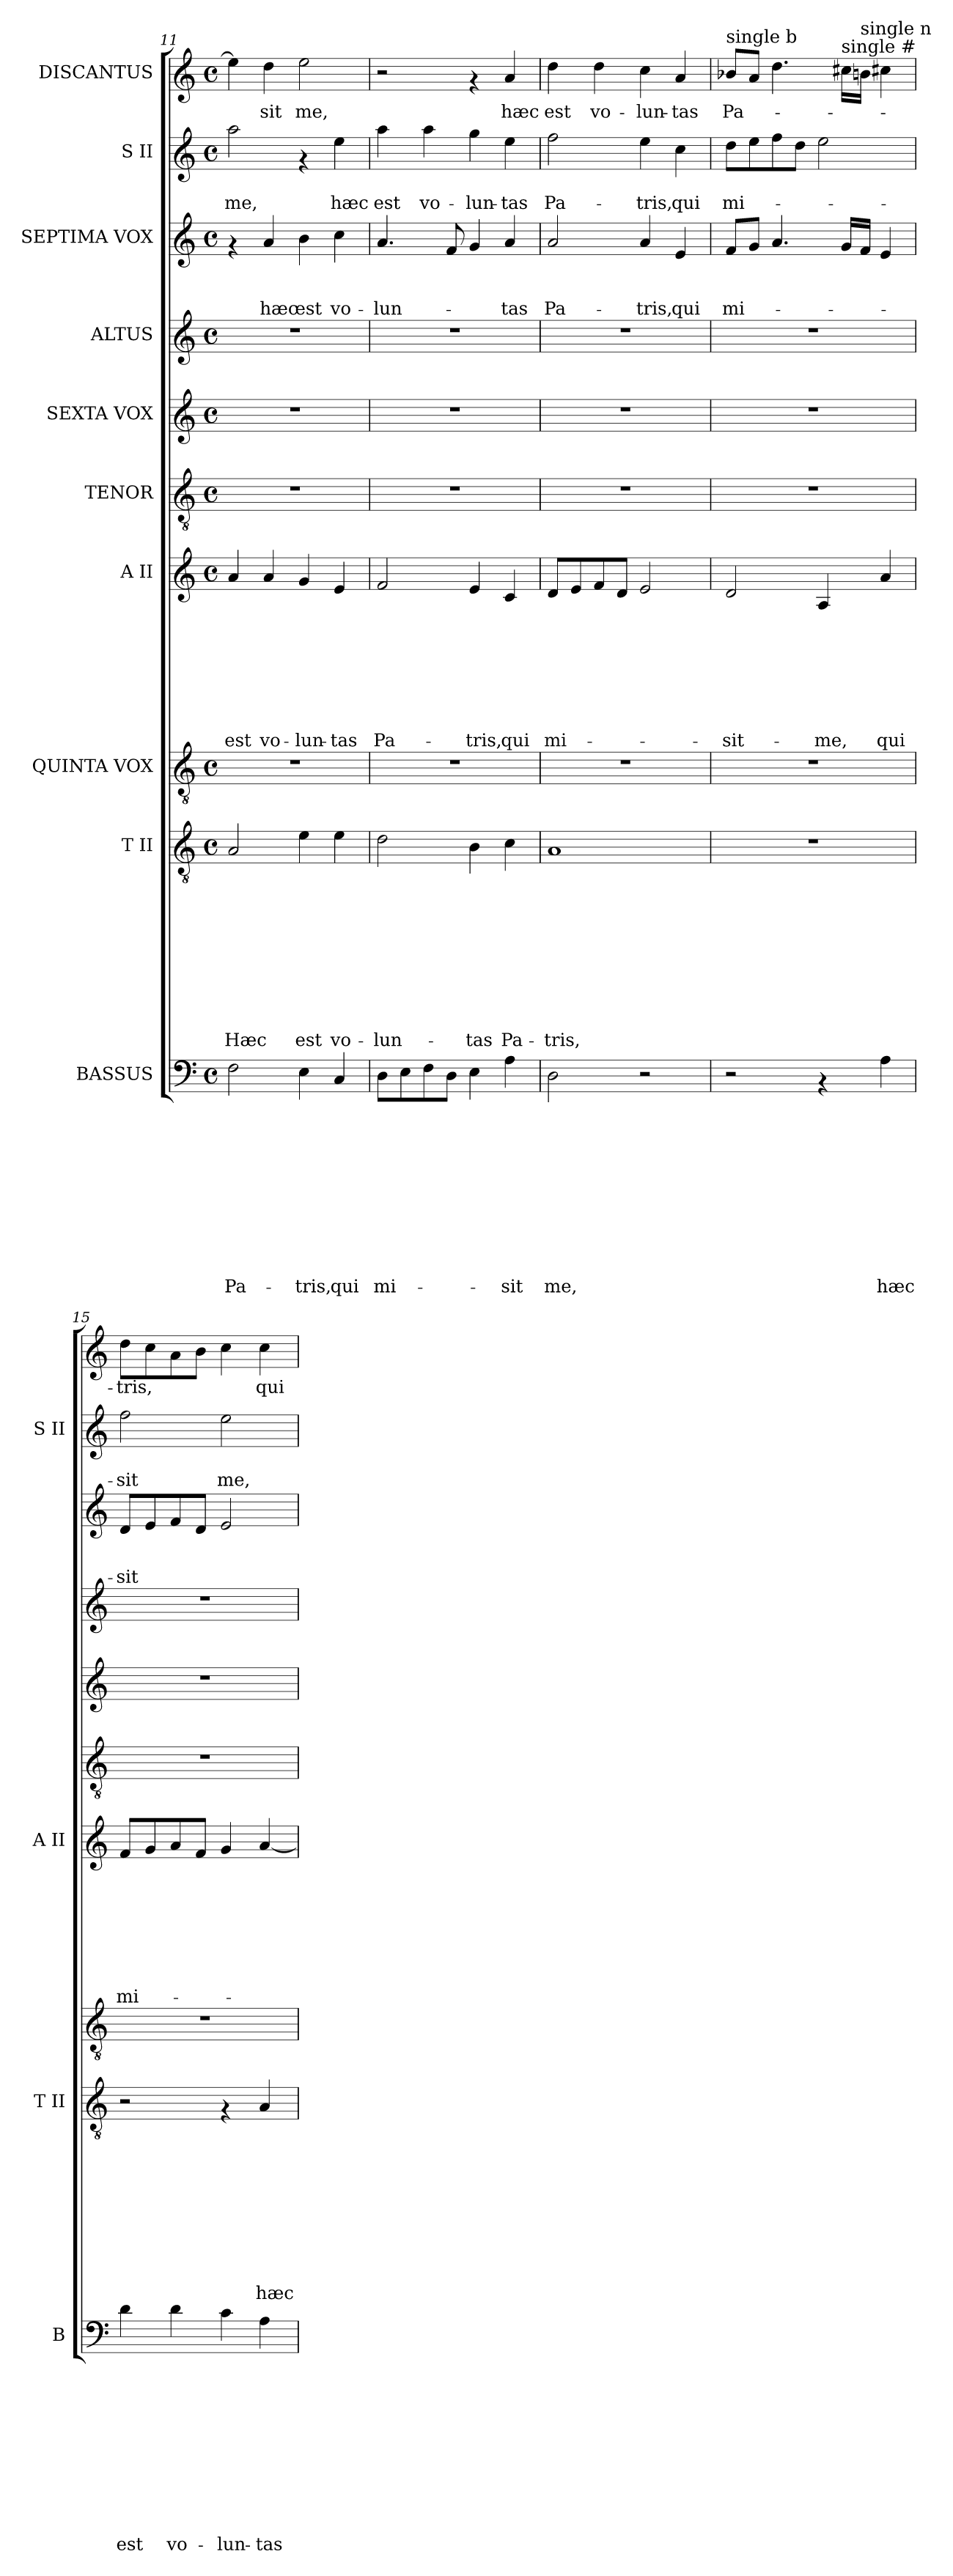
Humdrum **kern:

**kern	**text	**text	**text	**text	**text	**text	**text	**text	**text	**text	**text	**kern	**text	**text	**text	**text	**text	**text	**text	**text	**text	**text	**kern	**kern	**text	**text	**text	**text	**text	**text	**text	**text	**kern	**kern	**kern	**kern	**text	**text	**text	**kern	**text	**text	**kern	**text
*part10	*part10	*part10	*part10	*part10	*part10	*part10	*part10	*part10	*part10	*part10	*part10	*part9	*part9	*part9	*part9	*part9	*part9	*part9	*part9	*part9	*part9	*part9	*part8	*part7	*part7	*part7	*part7	*part7	*part7	*part7	*part7	*part7	*part6	*part5	*part4	*part3	*part3	*part3	*part3	*part2	*part2	*part2	*part1	*part1
*staff10	*staff10	*staff10	*staff10	*staff10	*staff10	*staff10	*staff10	*staff10	*staff10	*staff10	*staff10	*staff9	*staff9	*staff9	*staff9	*staff9	*staff9	*staff9	*staff9	*staff9	*staff9	*staff9	*staff8	*staff7	*staff7	*staff7	*staff7	*staff7	*staff7	*staff7	*staff7	*staff7	*staff6	*staff5	*staff4	*staff3	*staff3	*staff3	*staff3	*staff2	*staff2	*staff2	*staff1	*staff1
*I"BASSUS	*	*	*	*	*	*	*	*	*	*	*	*I"T II	*	*	*	*	*	*	*	*	*	*	*I"QUINTA VOX	*I"A II	*	*	*	*	*	*	*	*	*I"TENOR	*I"SEXTA VOX	*I"ALTUS	*I"SEPTIMA VOX	*	*	*	*I"S II	*	*	*I"DISCANTUS	*
*I'B	*	*	*	*	*	*	*	*	*	*	*	*I'T II	*	*	*	*	*	*	*	*	*	*	*	*I'A II	*	*	*	*	*	*	*	*	*	*	*	*	*	*	*	*I'S II	*	*	*	*
*clefF4	*	*	*	*	*	*	*	*	*	*	*	*clefGv2	*	*	*	*	*	*	*	*	*	*	*clefGv2	*clefG2	*	*	*	*	*	*	*	*	*clefGv2	*clefG2	*clefG2	*clefG2	*	*	*	*clefG2	*	*	*clefG2	*
*k[]	*	*	*	*	*	*	*	*	*	*	*	*k[]	*	*	*	*	*	*	*	*	*	*	*k[]	*k[]	*	*	*	*	*	*	*	*	*k[]	*k[]	*k[]	*k[]	*	*	*	*k[]	*	*	*k[]	*
*C:	*	*	*	*	*	*	*	*	*	*	*	*C:	*	*	*	*	*	*	*	*	*	*	*C:	*C:	*	*	*	*	*	*	*	*	*C:	*C:	*C:	*C:	*	*	*	*C:	*	*	*C:	*
*M4/4	*	*	*	*	*	*	*	*	*	*	*	*M4/4	*	*	*	*	*	*	*	*	*	*	*M4/4	*M4/4	*	*	*	*	*	*	*	*	*M4/4	*M4/4	*M4/4	*M4/4	*	*	*	*M4/4	*	*	*M4/4	*
*met(c)	*	*	*	*	*	*	*	*	*	*	*	*met(c)	*	*	*	*	*	*	*	*	*	*	*met(c)	*met(c)	*	*	*	*	*	*	*	*	*met(c)	*met(c)	*met(c)	*met(c)	*	*	*	*met(c)	*	*	*met(c)	*
=11	=11	=11	=11	=11	=11	=11	=11	=11	=11	=11	=11	=11	=11	=11	=11	=11	=11	=11	=11	=11	=11	=11	=11	=11	=11	=11	=11	=11	=11	=11	=11	=11	=11	=11	=11	=11	=11	=11	=11	=11	=11	=11	=11	=11
!	!	!	!	!	!	!	!	!	!	!	!LO:LY:b	!	!	!	!	!	!	!	!	!	!	!LO:LY:b	!	!	!	!	!	!	!	!	!	!LO:LY:b	!	!	!	!	!	!	!	!	!	!LO:LY:b	!	!
2F\	.	.	.	.	.	.	.	.	.	.	Pa-	2A/	.	.	.	.	.	.	.	.	.	Hæc	1r	4a/	.	.	.	.	.	.	.	est	1r	1r	1r	4rf	.	.	.	2aa\	.	me,	4ee\]	.
!	!	!	!	!	!	!	!	!	!	!	!	!	!	!	!	!	!	!	!	!	!	!	!	!	!	!	!	!	!	!	!	!LO:LY:b	!	!	!	!	!	!	!LO:LY:b	!	!	!	!	!LO:LY:b
.	.	.	.	.	.	.	.	.	.	.	.	.	.	.	.	.	.	.	.	.	.	.	.	4a/	.	.	.	.	.	.	.	vo-	.	.	.	4a/	.	.	hæc	.	.	.	4dd\	-sit
!	!	!	!	!	!	!	!	!	!	!	!LO:LY:b	!	!	!	!	!	!	!	!	!	!	!LO:LY:b	!	!	!	!	!	!	!	!	!	!LO:LY:b	!	!	!	!	!	!	!LO:LY:b	!	!	!	!	!LO:LY:b
4E\	.	.	.	.	.	.	.	.	.	.	-tris,	4e\	.	.	.	.	.	.	.	.	.	est	.	4g/	.	.	.	.	.	.	.	-lun-	.	.	.	4b\	.	.	est	4rf	.	.	2ee\	me,
!	!	!	!	!	!	!	!	!	!	!	!LO:LY:b	!	!	!	!	!	!	!	!	!	!	!LO:LY:b	!	!	!	!	!	!	!	!	!	!LO:LY:b	!	!	!	!	!	!	!LO:LY:b	!	!	!LO:LY:b	!	!
4C/	.	.	.	.	.	.	.	.	.	.	qui	4e\	.	.	.	.	.	.	.	.	.	vo-	.	4e/	.	.	.	.	.	.	.	-tas	.	.	.	4cc\	.	.	vo-	4ee\	.	hæc	.	.
=12	=12	=12	=12	=12	=12	=12	=12	=12	=12	=12	=12	=12	=12	=12	=12	=12	=12	=12	=12	=12	=12	=12	=12	=12	=12	=12	=12	=12	=12	=12	=12	=12	=12	=12	=12	=12	=12	=12	=12	=12	=12	=12	=12	=12
!	!	!	!	!	!	!	!	!	!	!	!LO:LY:b	!	!	!	!	!	!	!	!	!	!	!LO:LY:b	!	!	!	!	!	!	!	!	!	!LO:LY:b	!	!	!	!	!	!	!LO:LY:b	!	!	!LO:LY:b	!	!
8D\L	.	.	.	.	.	.	.	.	.	.	mi-	2d\	.	.	.	.	.	.	.	.	.	-lun-	1r	2f/	.	.	.	.	.	.	.	Pa-	1r	1r	1r	4.a/	.	.	-lun-	4aa\	.	est	2r	.
8E\	.	.	.	.	.	.	.	.	.	.	.	.	.	.	.	.	.	.	.	.	.	.	.	.	.	.	.	.	.	.	.	.	.	.	.	.	.	.	.	.	.	.	.	.
!	!	!	!	!	!	!	!	!	!	!	!	!	!	!	!	!	!	!	!	!	!	!	!	!	!	!	!	!	!	!	!	!	!	!	!	!	!	!	!	!	!	!LO:LY:b	!	!
8F\	.	.	.	.	.	.	.	.	.	.	.	.	.	.	.	.	.	.	.	.	.	.	.	.	.	.	.	.	.	.	.	.	.	.	.	.	.	.	.	4aa\	.	vo-	.	.
8D\J	.	.	.	.	.	.	.	.	.	.	.	.	.	.	.	.	.	.	.	.	.	.	.	.	.	.	.	.	.	.	.	.	.	.	.	8f/	.	.	.	.	.	.	.	.
!	!	!	!	!	!	!	!	!	!	!	!	!	!	!	!	!	!	!	!	!	!	!LO:LY:b	!	!	!	!	!	!	!	!	!	!LO:LY:b	!	!	!	!	!	!	!	!	!	!LO:LY:b	!	!
4E\	.	.	.	.	.	.	.	.	.	.	.	4B\	.	.	.	.	.	.	.	.	.	-tas	.	4e/	.	.	.	.	.	.	.	-tris,	.	.	.	4g/	.	.	.	4gg\	.	-lun-	4rf	.
!	!	!	!	!	!	!	!	!	!	!	!LO:LY:b	!	!	!	!	!	!	!	!	!	!	!LO:LY:b	!	!	!	!	!	!	!	!	!	!LO:LY:b	!	!	!	!	!	!	!LO:LY:b	!	!	!LO:LY:b	!	!LO:LY:b
4A\	.	.	.	.	.	.	.	.	.	.	-sit	4c\	.	.	.	.	.	.	.	.	.	Pa-	.	4c/	.	.	.	.	.	.	.	qui	.	.	.	4a/	.	.	-tas	4ee\	.	-tas	4a/	hæc
!!LO:PB:g=z
=13	=13	=13	=13	=13	=13	=13	=13	=13	=13	=13	=13	=13	=13	=13	=13	=13	=13	=13	=13	=13	=13	=13	=13	=13	=13	=13	=13	=13	=13	=13	=13	=13	=13	=13	=13	=13	=13	=13	=13	=13	=13	=13	=13	=13
!	!	!	!	!	!	!	!	!	!	!	!LO:LY:b	!	!	!	!	!	!	!	!	!	!	!LO:LY:b	!	!	!	!	!	!	!	!	!	!LO:LY:b	!	!	!	!	!	!	!LO:LY:b	!	!	!LO:LY:b	!	!LO:LY:b
2D\	.	.	.	.	.	.	.	.	.	.	me,	1A	.	.	.	.	.	.	.	.	.	-tris,	1r	8d/L	.	.	.	.	.	.	.	mi-	1r	1r	1r	2a/	.	.	Pa-	2ff\	.	Pa-	4dd\	est
.	.	.	.	.	.	.	.	.	.	.	.	.	.	.	.	.	.	.	.	.	.	.	.	8e/	.	.	.	.	.	.	.	.	.	.	.	.	.	.	.	.	.	.	.	.
!	!	!	!	!	!	!	!	!	!	!	!	!	!	!	!	!	!	!	!	!	!	!	!	!	!	!	!	!	!	!	!	!	!	!	!	!	!	!	!	!	!	!	!	!LO:LY:b
.	.	.	.	.	.	.	.	.	.	.	.	.	.	.	.	.	.	.	.	.	.	.	.	8f/	.	.	.	.	.	.	.	.	.	.	.	.	.	.	.	.	.	.	4dd\	vo-
.	.	.	.	.	.	.	.	.	.	.	.	.	.	.	.	.	.	.	.	.	.	.	.	8d/J	.	.	.	.	.	.	.	.	.	.	.	.	.	.	.	.	.	.	.	.
!	!	!	!	!	!	!	!	!	!	!	!	!	!	!	!	!	!	!	!	!	!	!	!	!	!	!	!	!	!	!	!	!	!	!	!	!	!	!	!LO:LY:b	!	!	!LO:LY:b	!	!LO:LY:b
2r	.	.	.	.	.	.	.	.	.	.	.	.	.	.	.	.	.	.	.	.	.	.	.	2e/	.	.	.	.	.	.	.	.	.	.	.	4a/	.	.	-tris,	4ee\	.	-tris,	4cc\	-lun-
!	!	!	!	!	!	!	!	!	!	!	!	!	!	!	!	!	!	!	!	!	!	!	!	!	!	!	!	!	!	!	!	!	!	!	!	!	!	!	!LO:LY:b	!	!	!LO:LY:b	!	!LO:LY:b
.	.	.	.	.	.	.	.	.	.	.	.	.	.	.	.	.	.	.	.	.	.	.	.	.	.	.	.	.	.	.	.	.	.	.	.	4e/	.	.	qui	4cc\	.	qui	4a/	-tas
=14	=14	=14	=14	=14	=14	=14	=14	=14	=14	=14	=14	=14	=14	=14	=14	=14	=14	=14	=14	=14	=14	=14	=14	=14	=14	=14	=14	=14	=14	=14	=14	=14	=14	=14	=14	=14	=14	=14	=14	=14	=14	=14	=14	=14
!	!	!	!	!	!	!	!	!	!	!	!	!	!	!	!	!	!	!	!	!	!	!	!	!	!	!	!	!	!	!	!	!	!	!	!	!	!	!	!	!	!	!	!LO:TX:a:t=single b	!
!	!	!	!	!	!	!	!	!	!	!	!	!	!	!	!	!	!	!	!	!	!	!	!	!	!	!	!	!	!	!	!	!LO:LY:b	!	!	!	!	!	!	!LO:LY:b	!	!	!LO:LY:b	!	!LO:LY:b
2r	.	.	.	.	.	.	.	.	.	.	.	1r	.	.	.	.	.	.	.	.	.	.	1r	2d/	.	.	.	.	.	.	.	-sit-	1r	1r	1r	8f/L	.	.	mi-	8dd\L	.	mi-	8b-/L	Pa-
.	.	.	.	.	.	.	.	.	.	.	.	.	.	.	.	.	.	.	.	.	.	.	.	.	.	.	.	.	.	.	.	.	.	.	.	8g/J	.	.	.	8ee\	.	.	8a/J	.
.	.	.	.	.	.	.	.	.	.	.	.	.	.	.	.	.	.	.	.	.	.	.	.	.	.	.	.	.	.	.	.	.	.	.	.	4.a/	.	.	.	8ff\	.	.	4.dd\	.
.	.	.	.	.	.	.	.	.	.	.	.	.	.	.	.	.	.	.	.	.	.	.	.	.	.	.	.	.	.	.	.	.	.	.	.	.	.	.	.	8dd\J	.	.	.	.
!	!	!	!	!	!	!	!	!	!	!	!	!	!	!	!	!	!	!	!	!	!	!	!	!	!	!	!	!	!	!	!	!LO:LY:b	!	!	!	!	!	!	!	!	!	!	!	!
4rAA	.	.	.	.	.	.	.	.	.	.	.	.	.	.	.	.	.	.	.	.	.	.	.	4A/	.	.	.	.	.	.	.	-me,	.	.	.	.	.	.	.	2ee\	.	.	.	.
!	!	!	!	!	!	!	!	!	!	!	!	!	!	!	!	!	!	!	!	!	!	!	!	!	!	!	!	!	!	!	!	!	!	!	!	!	!	!	!	!	!	!	!LO:TX:a:t=single #	!
.	.	.	.	.	.	.	.	.	.	.	.	.	.	.	.	.	.	.	.	.	.	.	.	.	.	.	.	.	.	.	.	.	.	.	.	16g/LL	.	.	.	.	.	.	16cc#\LL	.
!	!	!	!	!	!	!	!	!	!	!	!	!	!	!	!	!	!	!	!	!	!	!	!	!	!	!	!	!	!	!	!	!	!	!	!	!	!	!	!	!	!	!	!LO:TX:a:t=single n	!
.	.	.	.	.	.	.	.	.	.	.	.	.	.	.	.	.	.	.	.	.	.	.	.	.	.	.	.	.	.	.	.	.	.	.	.	16f/JJ	.	.	.	.	.	.	16b\JJ	.
!	!	!	!	!	!	!	!	!	!	!	!LO:LY:b	!	!	!	!	!	!	!	!	!	!	!	!	!	!	!	!	!	!	!	!	!LO:LY:b	!	!	!	!	!	!	!	!	!	!	!	!
4A\	.	.	.	.	.	.	.	.	.	.	hæc	.	.	.	.	.	.	.	.	.	.	.	.	4a/	.	.	.	.	.	.	.	qui	.	.	.	4e/	.	.	.	.	.	.	4cc#X\	.
=15	=15	=15	=15	=15	=15	=15	=15	=15	=15	=15	=15	=15	=15	=15	=15	=15	=15	=15	=15	=15	=15	=15	=15	=15	=15	=15	=15	=15	=15	=15	=15	=15	=15	=15	=15	=15	=15	=15	=15	=15	=15	=15	=15	=15
!	!	!	!	!	!	!	!	!	!	!	!LO:LY:b	!	!	!	!	!	!	!	!	!	!	!	!	!	!	!	!	!	!	!	!	!LO:LY:b	!	!	!	!	!	!	!LO:LY:b	!	!	!LO:LY:b	!	!LO:LY:b
4d\	.	.	.	.	.	.	.	.	.	.	est	2r	.	.	.	.	.	.	.	.	.	.	1r	8f/L	.	.	.	.	.	.	.	mi-	1r	1r	1r	8d/L	.	.	-sit	2ff\	.	-sit	8dd\L	-tris,
.	.	.	.	.	.	.	.	.	.	.	.	.	.	.	.	.	.	.	.	.	.	.	.	8g/	.	.	.	.	.	.	.	.	.	.	.	8e/	.	.	.	.	.	.	8cc\	.
!	!	!	!	!	!	!	!	!	!	!	!LO:LY:b	!	!	!	!	!	!	!	!	!	!	!	!	!	!	!	!	!	!	!	!	!	!	!	!	!	!	!	!	!	!	!	!	!
4d\	.	.	.	.	.	.	.	.	.	.	vo-	.	.	.	.	.	.	.	.	.	.	.	.	8a/	.	.	.	.	.	.	.	.	.	.	.	8f/	.	.	.	.	.	.	8a\	.
.	.	.	.	.	.	.	.	.	.	.	.	.	.	.	.	.	.	.	.	.	.	.	.	8f/J	.	.	.	.	.	.	.	.	.	.	.	8d/J	.	.	.	.	.	.	8b\J	.
!	!	!	!	!	!	!	!	!	!	!	!LO:LY:b	!	!	!	!	!	!	!	!	!	!	!	!	!	!	!	!	!	!	!	!	!	!	!	!	!	!	!	!	!	!	!LO:LY:b	!	!
4c\	.	.	.	.	.	.	.	.	.	.	-lun-	4rF	.	.	.	.	.	.	.	.	.	.	.	4g/	.	.	.	.	.	.	.	.	.	.	.	2e/	.	.	.	2ee\	.	me,	4cc\	.
!	!	!	!	!	!	!	!	!	!	!	!LO:LY:b	!	!	!	!	!	!	!	!	!	!	!LO:LY:b	!	!	!	!	!	!	!	!	!	!	!	!	!	!	!	!	!	!	!	!	!	!LO:LY:b
4A\	.	.	.	.	.	.	.	.	.	.	-tas	4A/	.	.	.	.	.	.	.	.	.	hæc	.	[<4a/	.	.	.	.	.	.	.	.	.	.	.	.	.	.	.	.	.	.	4cc\	qui
=	=	=	=	=	=	=	=	=	=	=	=	=	=	=	=	=	=	=	=	=	=	=	=	=	=	=	=	=	=	=	=	=	=	=	=	=	=	=	=	=	=	=	=	=
*-	*-	*-	*-	*-	*-	*-	*-	*-	*-	*-	*-	*-	*-	*-	*-	*-	*-	*-	*-	*-	*-	*-	*-	*-	*-	*-	*-	*-	*-	*-	*-	*-	*-	*-	*-	*-	*-	*-	*-	*-	*-	*-	*-	*-
